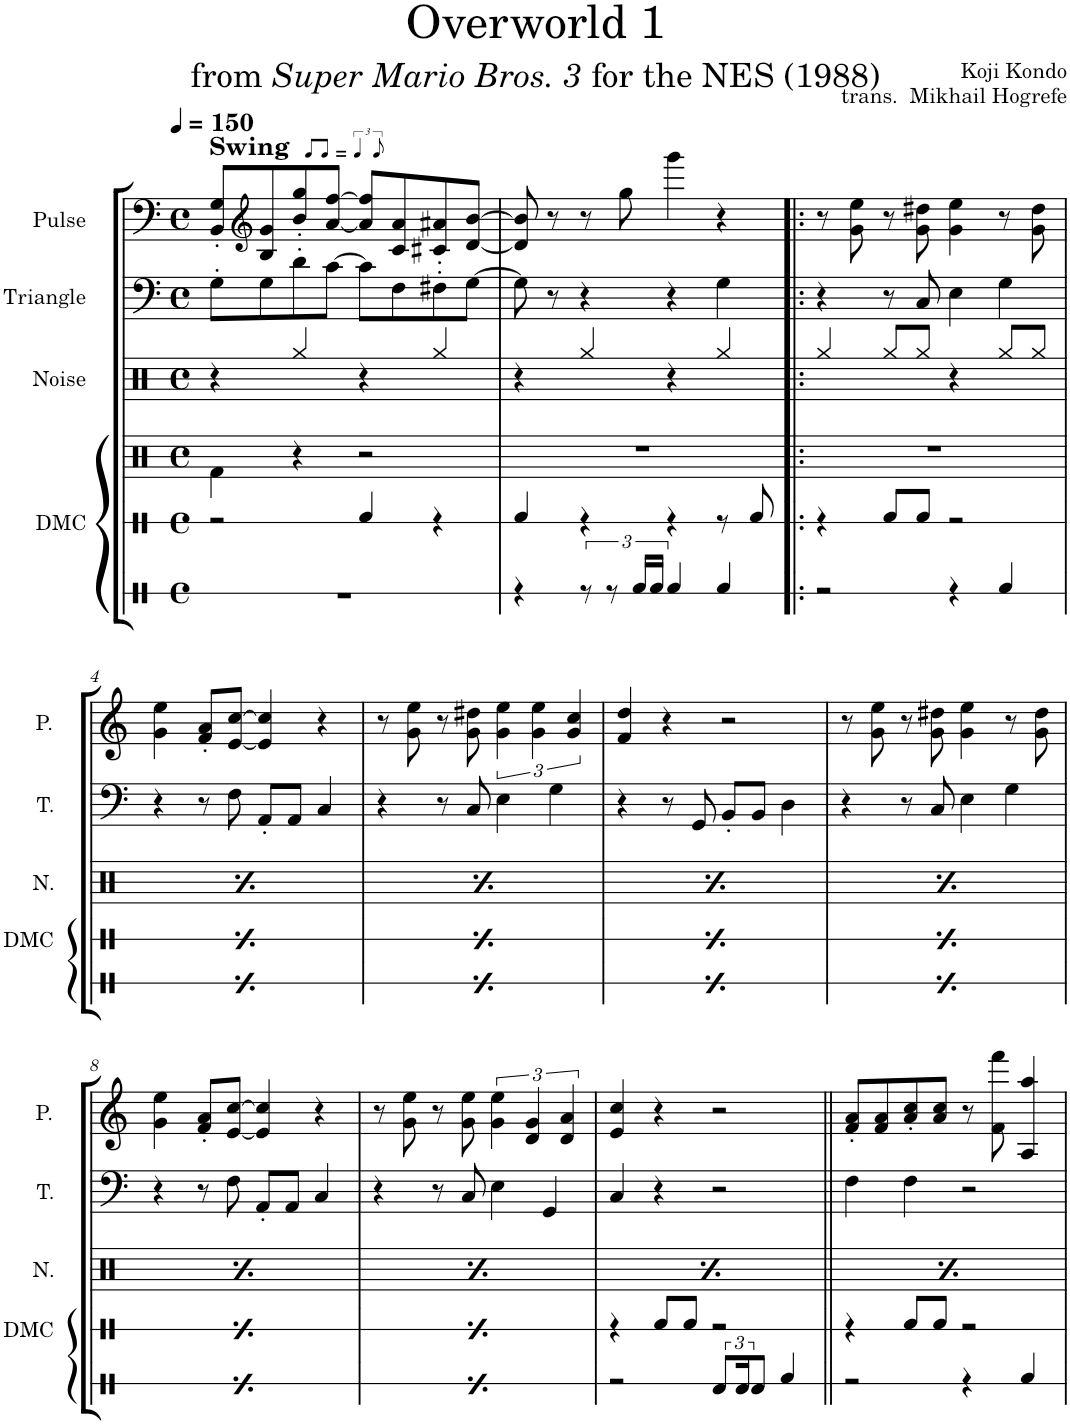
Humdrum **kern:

**kern	**kern	**kern	**kern	**kern	**kern
*part6	*part5	*part4	*part3	*part2	*part1
*staff6	*staff5	*staff4	*staff3	*staff2	*staff1
*I"Timbales	*I"DMC	*I"DMC	*I"Noise	*I"Triangle	*I"Pulse
*I'Tim	*I'DMC	*	*I'N.	*I'T.	*I'P.
*stria1	*stria1	*	*	*	*
*clefX	*clefX	*clefX	*clefX	*clefF4	*clefF4
*k[]	*k[]	*k[]	*k[]	*k[]	*k[]
*M4/4	*M4/4	*M4/4	*M4/4	*M4/4	*M4/4
*met(c)	*met(c)	*met(c)	*met(c)	*met(c)	*met(c)
*MM150	*MM150	*MM150	*MM150	*MM150	*MM150
=1	=1	=1	=1	=1	=1
!	!	!	!	!	!LO:TX:a:B:t=Swing
1r	2r	4Rf\	4r	8G'\L	8BB/' 8G/'L
*	*	*	*	*	*clefG2
.	.	.	.	8G\	8B/ 8g/
.	.	4r	4Rgg/	8d'\	8b/' 8gg/'
.	.	.	.	[8c\J	[8a/ [8ff/J
.	4Rf/	2r	4r	8c\L]	8a/] 8ff/]L
.	.	.	.	8F\	8c/ 8a/
.	4r	.	4Rgg/	8F#X'\	8c#X/' 8a#X/'
.	.	.	.	[8G\J	[8d/ [8b/J
=2	=2	=2	=2	=2	=2
4r	4Rf/	1r	4r	8G\]	8d/] 8b/]
.	.	.	.	8r	8r
12r	4r	.	4Rgg/	4r	8r
12r	.	.	.	.	.
.	.	.	.	.	8gg\
24Rf/LL	.	.	.	.	.
24Rf/JJ	.	.	.	.	.
4Rf/	4r	.	4r	4r	4ggg\
4Rf/	8r	.	4Rgg/	4G\	4r
.	8Rf/	.	.	.	.
=3!|:	=3!|:	=3!|:	=3!|:	=3!|:	=3!|:
2r	4r	1r	4Rgg/	4r	8r
.	.	.	.	.	8g\ 8ee\
.	8Rf/L	.	8Rgg/L	8r	8r
.	8Rf/J	.	8Rgg/J	8C/	8g\ 8dd#X\
4r	2r	.	4r	4E\	4g\ 4ee\
4Rf/	.	.	8Rgg/L	4G\	8r
.	.	.	8Rgg/J	.	8g\ 8dd#\
!!LO:LB:g=z
=4	=4	=4	=4	=4	=4
2r	4r	1r	4Rgg/	4r	4g\ 4ee\
.	8Rf/L	.	8Rgg/L	8r	8f/' 8a/'L
.	8Rf/J	.	8Rgg/J	8F\	[8e/ [8cc/J
4r	2r	.	4r	8AA'/L	4e/] 4cc/]
.	.	.	.	8AA/J	.
4Rf/	.	.	8Rgg/L	4C/	4r
.	.	.	8Rgg/J	.	.
=5	=5	=5	=5	=5	=5
2r	4r	1r	4Rgg/	4r	8r
.	.	.	.	.	8g\ 8ee\
.	8Rf/L	.	8Rgg/L	8r	8r
.	8Rf/J	.	8Rgg/J	8C/	8g\ 8dd#X\
4r	2r	.	4r	4E\	6g\ 6ee\
.	.	.	.	.	6g\ 6ee\
4Rf/	.	.	8Rgg/L	4G\	.
.	.	.	.	.	6g/ 6cc/
.	.	.	8Rgg/J	.	.
=6	=6	=6	=6	=6	=6
2r	4r	1r	4Rgg/	4r	4f/ 4dd/
.	8Rf/L	.	8Rgg/L	8r	4r
.	8Rf/J	.	8Rgg/J	8GG/	.
4r	2r	.	4r	8BB'/L	2r
.	.	.	.	8BB/J	.
4Rf/	.	.	8Rgg/L	4D\	.
.	.	.	8Rgg/J	.	.
=7	=7	=7	=7	=7	=7
2r	4r	1r	4Rgg/	4r	8r
.	.	.	.	.	8g\ 8ee\
.	8Rf/L	.	8Rgg/L	8r	8r
.	8Rf/J	.	8Rgg/J	8C/	8g\ 8dd#X\
4r	2r	.	4r	4E\	4g\ 4ee\
4Rf/	.	.	8Rgg/L	4G\	8r
.	.	.	8Rgg/J	.	8g\ 8dd#\
!!LO:LB:g=z
=8	=8	=8	=8	=8	=8
2r	4r	1r	4Rgg/	4r	4g\ 4ee\
.	8Rf/L	.	8Rgg/L	8r	8f/' 8a/'L
.	8Rf/J	.	8Rgg/J	8F\	[8e/ [8cc/J
4r	2r	.	4r	8AA'/L	4e/] 4cc/]
.	.	.	.	8AA/J	.
4Rf/	.	.	8Rgg/L	4C/	4r
.	.	.	8Rgg/J	.	.
=9	=9	=9	=9	=9	=9
2r	4r	1r	4Rgg/	4r	8r
.	.	.	.	.	8g\ 8ee\
.	8Rf/L	.	8Rgg/L	8r	8r
.	8Rf/J	.	8Rgg/J	8C/	8g\ 8ee\
4r	2r	.	4r	4E\	6g\ 6ee\
.	.	.	.	.	6d/ 6g/
4Rf/	.	.	8Rgg/L	4GG/	.
.	.	.	.	.	6d/ 6a/
.	.	.	8Rgg/J	.	.
=10	=10	=10	=10	=10	=10
2r	4r	1r	4Rgg/	4C/	4e/ 4cc/
.	8Rf/L	.	8Rgg/L	4r	4r
.	8Rf/J	.	8Rgg/J	.	.
12Rd/L	2r	.	4r	2r	2r
24Rd/K	.	.	.	.	.
8Rd/J	.	.	.	.	.
4Rf/	.	.	8Rgg/L	.	.
.	.	.	8Rgg/J	.	.
=11||	=11||	=11||	=11||	=11||	=11||
2r	4r	1r	4Rgg/	4F\	8f/' 8a/'L
.	.	.	.	.	8f/ 8a/
.	8Rf/L	.	8Rgg/L	4F\	8a/' 8cc/'
.	8Rf/J	.	8Rgg/J	.	8a/ 8cc/J
4r	2r	.	4r	2r	8r
.	.	.	.	.	8f\ 8fff\
4Rf/	.	.	8Rgg/L	.	4A/ 4aa/
.	.	.	8Rgg/J	.	.
=	=	=	=	=	=
*-	*-	*-	*-	*-	*-
